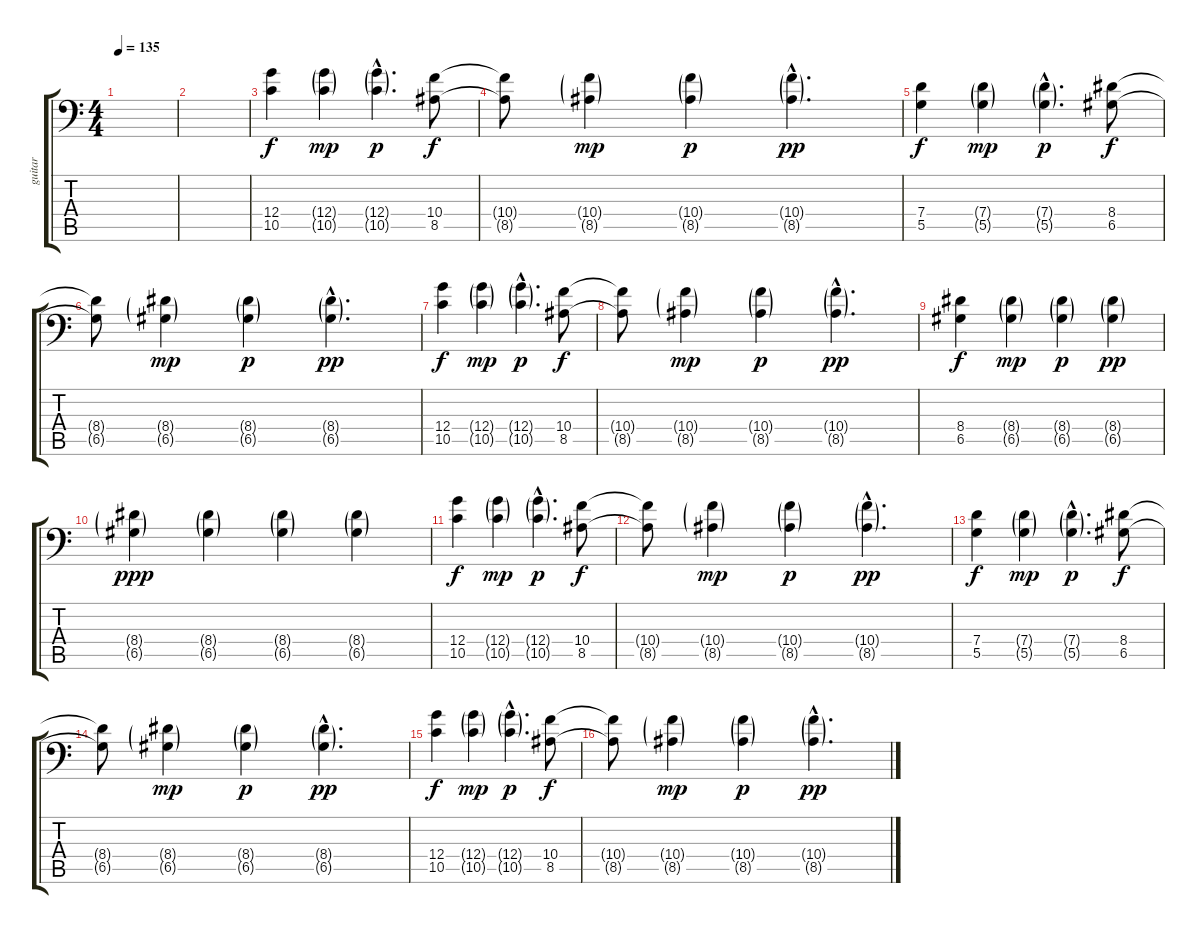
\track ("guitar" "guitar") {instrument electricguitarjazz}
\staff {score tabs}
\tuning (A3 E3 C3 G2 D2 G1) {hide}
\ts (4 4)
\tempo 135
\clef f4
\ks c
|
|
(12.4 10.5).4 (12.4{g} 10.5{g}).4{dy mp} (12.4{g hac} 10.5{g hac}).4{d dy p} (10.4 8.5).8{dy f} |
(10.4{t} 8.5{t}).8 (10.4{g} 8.5{g}).4{dy mp} (10.4{g} 8.5{g}).4{dy p} (10.4{g hac} 8.5{g hac}).4{d dy pp} |
(7.4 5.5).4{dy f} (7.4{g} 5.5{g}).4{dy mp} (7.4{g hac} 5.5{g hac}).4{d dy p} (8.4 6.5).8{dy f} |
(8.4{t} 6.5{t}).8 (8.4{g} 6.5{g}).4{dy mp} (8.4{g} 6.5{g}).4{dy p} (8.4{g hac} 6.5{g hac}).4{d dy pp} |
(12.4 10.5).4{dy f} (12.4{g} 10.5{g}).4{dy mp} (12.4{g hac} 10.5{g hac}).4{d dy p} (10.4 8.5).8{dy f} |
(10.4{t} 8.5{t}).8 (10.4{g} 8.5{g}).4{dy mp} (10.4{g} 8.5{g}).4{dy p} (10.4{g hac} 8.5{g hac}).4{d dy pp} |
(8.4 6.5).4{dy f} (8.4{g} 6.5{g}).4{dy mp} (8.4{g} 6.5{g}).4{dy p} (8.4{g} 6.5{g}).4{dy pp} |
(8.4{g} 6.5{g}).4{dy ppp} (8.4{g} 6.5{g}).4 (8.4{g} 6.5{g}).4 (8.4{g} 6.5{g}).4 |
(12.4 10.5).4{dy f} (12.4{g} 10.5{g}).4{dy mp} (12.4{g hac} 10.5{g hac}).4{d dy p} (10.4 8.5).8{dy f} |
(10.4{t} 8.5{t}).8 (10.4{g} 8.5{g}).4{dy mp} (10.4{g} 8.5{g}).4{dy p} (10.4{g hac} 8.5{g hac}).4{d dy pp} |
(7.4 5.5).4{dy f} (7.4{g} 5.5{g}).4{dy mp} (7.4{g hac} 5.5{g hac}).4{d dy p} (8.4 6.5).8{dy f} |
(8.4{t} 6.5{t}).8 (8.4{g} 6.5{g}).4{dy mp} (8.4{g} 6.5{g}).4{dy p} (8.4{g hac} 6.5{g hac}).4{d dy pp} |
(12.4 10.5).4{dy f} (12.4{g} 10.5{g}).4{dy mp} (12.4{g hac} 10.5{g hac}).4{d dy p} (10.4 8.5).8{dy f} |
(10.4{t} 8.5{t}).8 (10.4{g} 8.5{g}).4{dy mp} (10.4{g} 8.5{g}).4{dy p} (10.4{g hac} 8.5{g hac}).4{d dy pp}
